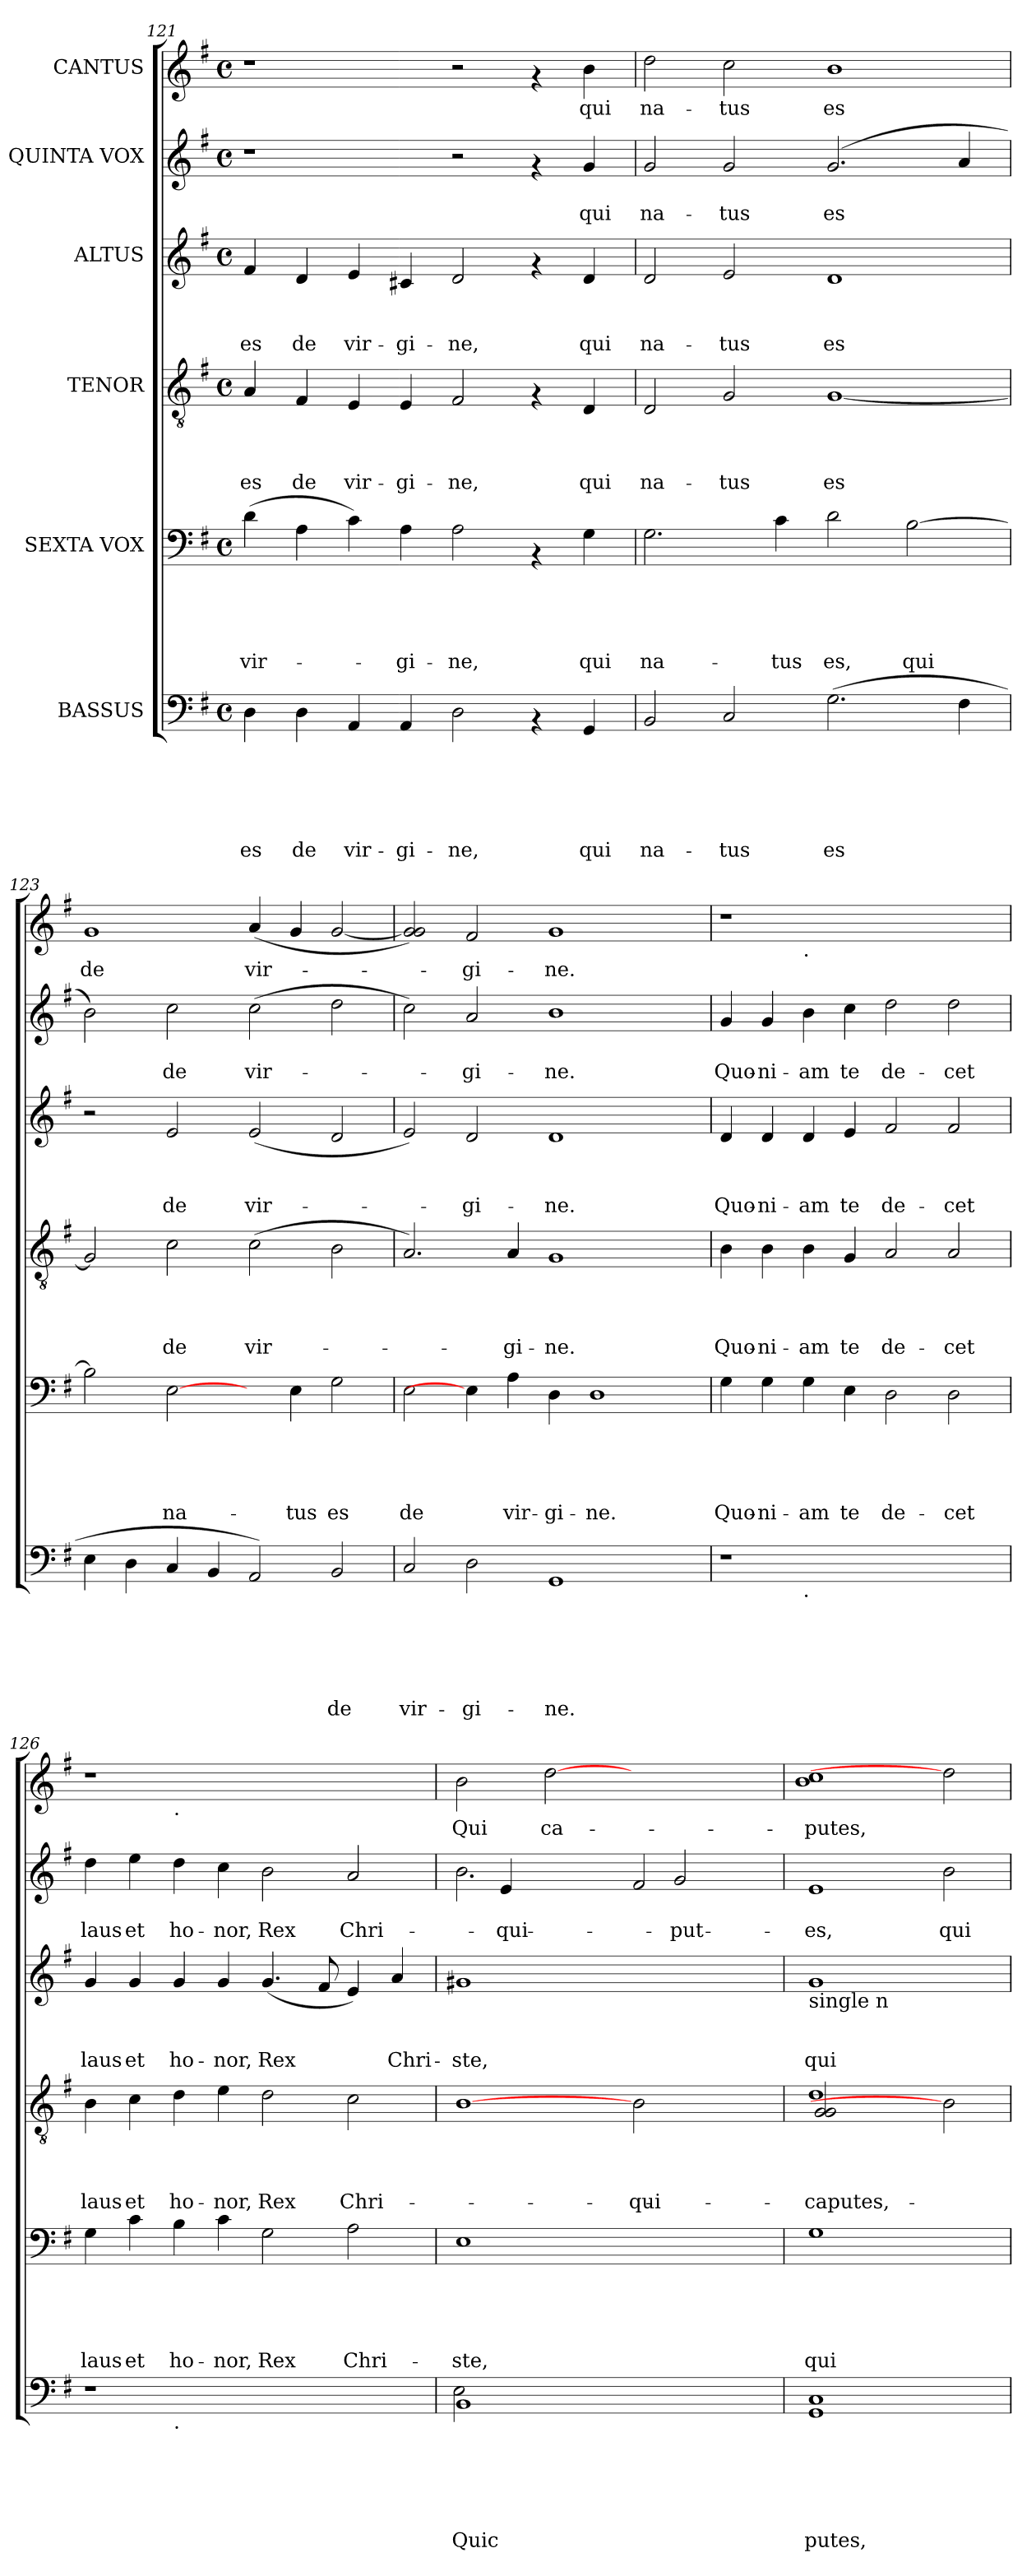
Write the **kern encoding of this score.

**kern	**text	**text	**text	**text	**text	**text	**kern	**text	**text	**text	**text	**text	**kern	**text	**text	**text	**text	**kern	**text	**text	**text	**kern	**text	**text	**kern	**text
*part6	*part6	*part6	*part6	*part6	*part6	*part6	*part5	*part5	*part5	*part5	*part5	*part5	*part4	*part4	*part4	*part4	*part4	*part3	*part3	*part3	*part3	*part2	*part2	*part2	*part1	*part1
*staff6	*staff6	*staff6	*staff6	*staff6	*staff6	*staff6	*staff5	*staff5	*staff5	*staff5	*staff5	*staff5	*staff4	*staff4	*staff4	*staff4	*staff4	*staff3	*staff3	*staff3	*staff3	*staff2	*staff2	*staff2	*staff1	*staff1
*I"BASSUS	*	*	*	*	*	*	*I"SEXTA VOX	*	*	*	*	*	*I"TENOR	*	*	*	*	*I"ALTUS	*	*	*	*I"QUINTA VOX	*	*	*I"CANTUS	*
!!LO:PB:g=z
*clefF4	*	*	*	*	*	*	*clefF4	*	*	*	*	*	*clefGv2	*	*	*	*	*clefG2	*	*	*	*clefG2	*	*	*clefG2	*
*k[f#]	*	*	*	*	*	*	*k[f#]	*	*	*	*	*	*k[f#]	*	*	*	*	*k[f#]	*	*	*	*k[f#]	*	*	*k[f#]	*
*G:	*	*	*	*	*	*	*G:	*	*	*	*	*	*G:	*	*	*	*	*G:	*	*	*	*G:	*	*	*G:	*
*M4/4	*	*	*	*	*	*	*M4/4	*	*	*	*	*	*M4/4	*	*	*	*	*M4/4	*	*	*	*M4/4	*	*	*M4/4	*
*met(c)	*	*	*	*	*	*	*met(c)	*	*	*	*	*	*met(c)	*	*	*	*	*met(c)	*	*	*	*met(c)	*	*	*met(c)	*
=121	=121	=121	=121	=121	=121	=121	=121	=121	=121	=121	=121	=121	=121	=121	=121	=121	=121	=121	=121	=121	=121	=121	=121	=121	=121	=121
!	!	!	!	!	!	!LO:LY:b	!	!	!	!	!	!LO:LY:b	!	!	!	!	!LO:LY:b	!	!	!	!LO:LY:b	!	!	!	!	!
4D\	.	.	.	.	.	es	(>4d\	.	.	.	.	vir-	4A/	.	.	.	es	4f#/	.	.	es	1r	.	.	1r	.
!	!	!	!	!	!	!LO:LY:b	!	!	!	!	!	!	!	!	!	!	!LO:LY:b	!	!	!	!LO:LY:b	!	!	!	!	!
4D\	.	.	.	.	.	de	4A\	.	.	.	.	.	4F#/	.	.	.	de	4d/	.	.	de	.	.	.	.	.
!	!	!	!	!	!	!LO:LY:b	!	!	!	!	!	!	!	!	!	!	!LO:LY:b	!	!	!	!LO:LY:b	!	!	!	!	!
4AA/	.	.	.	.	.	vir-	4c\)	.	.	.	.	.	4E/	.	.	.	vir-	4e/	.	.	vir-	.	.	.	.	.
!	!	!	!	!	!	!LO:LY:b	!	!	!	!	!	!LO:LY:b	!	!	!	!	!LO:LY:b	!	!	!	!LO:LY:b	!	!	!	!	!
4AA/	.	.	.	.	.	-gi-	4A\	.	.	.	.	-gi-	4E/	.	.	.	-gi-	4c#X/	.	.	-gi-	.	.	.	.	.
!	!	!	!	!	!	!LO:LY:b	!	!	!	!	!	!LO:LY:b	!	!	!	!	!LO:LY:b	!	!	!	!LO:LY:b	!	!	!	!	!
2D\	.	.	.	.	.	-ne,	2A\	.	.	.	.	-ne,	2F#/	.	.	.	-ne,	2d/	.	.	-ne,	2r	.	.	2r	.
4rAA	.	.	.	.	.	.	4rAA	.	.	.	.	.	4rF	.	.	.	.	4rf	.	.	.	4rf	.	.	4rf	.
!	!	!	!	!	!	!LO:LY:b	!	!	!	!	!	!LO:LY:b	!	!	!	!	!LO:LY:b	!	!	!	!LO:LY:b	!	!	!LO:LY:b:rj	!	!LO:LY:b
4GG/	.	.	.	.	.	qui	4G\	.	.	.	.	qui	4D/	.	.	.	qui	4d/	.	.	qui	4g/	.	qui	4b\	qui
=122	=122	=122	=122	=122	=122	=122	=122	=122	=122	=122	=122	=122	=122	=122	=122	=122	=122	=122	=122	=122	=122	=122	=122	=122	=122	=122
!	!	!	!	!	!	!LO:LY:b	!	!	!	!	!	!LO:LY:b	!	!	!	!	!LO:LY:b	!	!	!	!LO:LY:b	!	!	!LO:LY:b:rj	!	!LO:LY:b
2BB/	.	.	.	.	.	na-	2.G\	.	.	.	.	na-	2D/	.	.	.	na-	2d/	.	.	na-	2g/	.	na-	2dd\	na-
!	!	!	!	!	!	!LO:LY:b	!	!	!	!	!	!	!	!	!	!	!LO:LY:b	!	!	!	!LO:LY:b	!	!	!LO:LY:b:rj	!	!LO:LY:b
2C/	.	.	.	.	.	-tus	.	.	.	.	.	.	2G/	.	.	.	-tus	2e/	.	.	-tus	2g/	.	-tus	2cc\	-tus
!	!	!	!	!	!	!	!	!	!	!	!	!LO:LY:b	!	!	!	!	!	!	!	!	!	!	!	!	!	!
.	.	.	.	.	.	.	4c\	.	.	.	.	-tus	.	.	.	.	.	.	.	.	.	.	.	.	.	.
!	!	!	!	!	!	!LO:LY:b	!	!	!	!	!	!LO:LY:b	!	!	!	!	!LO:LY:b	!	!	!	!LO:LY:b	!	!	!LO:LY:b:rj	!	!LO:LY:b
(>2.G\	.	.	.	.	.	es	2d\	.	.	.	.	es,	[<1G	.	.	.	es	1d	.	.	es	(2.g/	.	es	1b	es
!	!	!	!	!	!	!	!	!	!	!	!	!LO:LY:b	!	!	!	!	!	!	!	!	!	!	!	!	!	!
.	.	.	.	.	.	.	[>2B\	.	.	.	.	qui	.	.	.	.	.	.	.	.	.	.	.	.	.	.
4F#\	.	.	.	.	.	.	.	.	.	.	.	.	.	.	.	.	.	.	.	.	.	4a/	.	.	.	.
=123	=123	=123	=123	=123	=123	=123	=123	=123	=123	=123	=123	=123	=123	=123	=123	=123	=123	=123	=123	=123	=123	=123	=123	=123	=123	=123
!	!	!	!	!	!	!	!	!	!	!	!	!	!	!	!	!	!	!	!	!	!	!	!	!	!	!LO:LY:b
4E\	.	.	.	.	.	.	2B\]	.	.	.	.	.	2G/]	.	.	.	.	2r	.	.	.	2b\)	.	.	1g	de
4D\	.	.	.	.	.	.	.	.	.	.	.	.	.	.	.	.	.	.	.	.	.	.	.	.	.	.
!	!	!	!	!	!	!	!	!	!	!	!	!LO:LY:b	!	!	!	!	!LO:LY:b	!	!	!	!LO:LY:b	!	!	!LO:LY:b:rj	!	!
4C/	.	.	.	.	.	.	[2E\	.	.	.	.	na-	2c\	.	.	.	de	2e/	.	.	de	2cc\	.	de	.	.
4BB/	.	.	.	.	.	.	.	.	.	.	.	.	.	.	.	.	.	.	.	.	.	.	.	.	.	.
!	!	!	!	!	!	!	!	!	!	!	!	!	!	!	!	!	!LO:LY:b	!	!	!	!LO:LY:b	!	!	!LO:LY:b:rj	!	!LO:LY:b
2AA/)	.	.	.	.	.	.	4ryy	.	.	.	.	.	(>2c\	.	.	.	vir-	(<2e/	.	.	vir-	(>2cc\	.	vir-	(<4a/	vir-
!	!	!	!	!	!	!	!	!	!	!	!	!LO:LY:b	!	!	!	!	!	!	!	!	!	!	!	!	!	!
.	.	.	.	.	.	.	4E\	.	.	.	.	-tus	.	.	.	.	.	.	.	.	.	.	.	.	4g/	.
!	!	!	!	!	!	!LO:LY:b	!	!	!	!	!	!LO:LY:b	!	!	!	!	!	!	!	!	!	!	!	!	!	!
2BB/	.	.	.	.	.	de	2G\	.	.	.	.	es	2B\	.	.	.	.	2d/	.	.	.	2dd\	.	.	[<2g/	.
=124	=124	=124	=124	=124	=124	=124	=124	=124	=124	=124	=124	=124	=124	=124	=124	=124	=124	=124	=124	=124	=124	=124	=124	=124	=124	=124
!	!	!	!	!	!	!LO:LY:b	!	!	!	!	!	!LO:LY:b	!	!	!	!	!	!	!	!	!	!	!	!	!	!
2C/	.	.	.	.	.	vir-	2E\	.	.	.	.	de	2.A/)	.	.	.	.	2e/)	.	.	.	2cc\)	.	.	2g/] 2g/)	.
!	!	!	!	!	!	!LO:LY:b	!	!	!	!	!	!	!	!	!	!	!	!	!	!	!LO:LY:b	!	!	!LO:LY:b:rj	!	!LO:LY:b
2D\	.	.	.	.	.	-gi-	4E\]	.	.	.	.	.	.	.	.	.	.	2d/	.	.	-gi-	2a/	.	-gi-	2f#/	-gi-
!	!	!	!	!	!	!	!	!	!	!	!	!LO:LY:b	!	!	!	!	!LO:LY:b	!	!	!	!	!	!	!	!	!
.	.	.	.	.	.	.	4A\	.	.	.	.	vir-	4A/	.	.	.	-gi-	.	.	.	.	.	.	.	.	.
!	!	!	!	!	!	!LO:LY:b	!	!	!	!	!	!LO:LY:b	!	!	!	!	!LO:LY:b	!	!	!	!LO:LY:b	!	!	!LO:LY:b:rj	!	!LO:LY:b
1GG	.	.	.	.	.	-ne.	4D\	.	.	.	.	-gi-	1G	.	.	.	-ne.	1d	.	.	-ne.	1b	.	-ne.	1g	-ne.
!	!	!	!	!	!	!	!	!	!	!	!	!LO:LY:b	!	!	!	!	!	!	!	!	!	!	!	!	!	!
.	.	.	.	.	.	.	1D	.	.	.	.	-ne.	.	.	.	.	.	.	.	.	.	.	.	.	.	.
4ryy	.	.	.	.	.	.	.	.	.	.	.	.	4ryy	.	.	.	.	4ryy	.	.	.	4ryy	.	.	4ryy	.
=125	=125	=125	=125	=125	=125	=125	=125	=125	=125	=125	=125	=125	=125	=125	=125	=125	=125	=125	=125	=125	=125	=125	=125	=125	=125	=125
!	!	!	!	!	!	!	!	!	!	!	!	!LO:LY:b	!	!	!	!	!LO:LY:b	!	!	!	!LO:LY:b	!	!	!LO:LY:b:rj	!	!
*^	*	*	*	*	*	*	*	*	*	*	*	*	*	*	*	*	*	*	*	*	*	*	*	*	*^	*
1r	2ryy	.	.	.	.	.	.	4G\	.	.	.	.	Quo-	4B\	.	.	.	Quo-	4d/	.	.	Quo-	4g/	.	Quo-	1r	2ryy	.
!	!	!	!	!	!	!	!	!	!	!	!	!	!LO:LY:b	!	!	!	!	!LO:LY:b	!	!	!	!LO:LY:b	!	!	!LO:LY:b:rj	!	!	!
.	.	.	.	.	.	.	.	4G\	.	.	.	.	-ni-	4B\	.	.	.	-ni-	4d/	.	.	-ni-	4g/	.	-ni-	.	.	.
!	!	!	!	!	!	!	!	!	!	!	!	!	!	!	!	!	!	!	!	!	!	!	!	!	!	!	!LO:TX:b:t=.	!
!	!LO:TX:b:t=.	!	!	!	!	!	!	!	!	!	!	!	!	!	!	!	!	!	!	!	!	!	!	!	!	!	!	!
!	!	!	!	!	!	!	!	!	!	!	!	!	!LO:LY:b	!	!	!	!	!LO:LY:b	!	!	!	!LO:LY:b	!	!	!LO:LY:b:rj	!	!	!
.	1.ryy	.	.	.	.	.	.	4G\	.	.	.	.	-am	4B\	.	.	.	-am	4d/	.	.	-am	4b\	.	-am	.	1.ryy	.
!	!	!	!	!	!	!	!	!	!	!	!	!	!LO:LY:b	!	!	!	!	!LO:LY:b	!	!	!	!LO:LY:b	!	!	!LO:LY:b:rj	!	!	!
.	.	.	.	.	.	.	.	4E\	.	.	.	.	te	4G/	.	.	.	te	4e/	.	.	te	4cc\	.	te	.	.	.
!	!	!	!	!	!	!	!	!	!	!	!	!	!LO:LY:b	!	!	!	!	!LO:LY:b	!	!	!	!LO:LY:b	!	!	!LO:LY:b:rj	!	!	!
1ryy	.	.	.	.	.	.	.	2D\	.	.	.	.	de-	2A/	.	.	.	de-	2f#/	.	.	de-	2dd\	.	de-	1ryy	.	.
!	!	!	!	!	!	!	!	!	!	!	!	!	!LO:LY:b	!	!	!	!	!LO:LY:b	!	!	!	!LO:LY:b	!	!	!LO:LY:b:rj	!	!	!
.	.	.	.	.	.	.	.	2D\	.	.	.	.	-cet	2A/	.	.	.	-cet	2f#/	.	.	-cet	2dd\	.	-cet	.	.	.
!!LO:PB:g=z	!!
=126	=126	=126	=126	=126	=126	=126	=126	=126	=126	=126	=126	=126	=126	=126	=126	=126	=126	=126	=126	=126	=126	=126	=126	=126	=126	=126	=126	=126
!	!	!	!	!	!	!	!	!	!	!	!	!	!LO:LY:b	!	!	!	!	!LO:LY:b	!	!	!	!LO:LY:b	!	!	!LO:LY:b:rj	!	!	!
1r	2ryy	.	.	.	.	.	.	4G\	.	.	.	.	laus	4B\	.	.	.	laus	4g/	.	.	laus	4dd\	.	laus	1r	2ryy	.
!	!	!	!	!	!	!	!	!	!	!	!	!	!LO:LY:b	!	!	!	!	!LO:LY:b	!	!	!	!LO:LY:b	!	!	!LO:LY:b:rj	!	!	!
.	.	.	.	.	.	.	.	4c\	.	.	.	.	et	4c\	.	.	.	et	4g/	.	.	et	4ee\	.	et	.	.	.
!	!	!	!	!	!	!	!	!	!	!	!	!	!	!	!	!	!	!	!	!	!	!	!	!	!	!	!LO:TX:b:t=.	!
!	!LO:TX:b:t=.	!	!	!	!	!	!	!	!	!	!	!	!	!	!	!	!	!	!	!	!	!	!	!	!	!	!	!
!	!	!	!	!	!	!	!	!	!	!	!	!	!LO:LY:b	!	!	!	!	!LO:LY:b	!	!	!	!LO:LY:b	!	!	!LO:LY:b:rj	!	!	!
.	1.ryy	.	.	.	.	.	.	4B\	.	.	.	.	ho-	4d\	.	.	.	ho-	4g/	.	.	ho-	4dd\	.	ho-	.	1.ryy	.
!	!	!	!	!	!	!	!	!	!	!	!	!	!LO:LY:b	!	!	!	!	!LO:LY:b	!	!	!	!LO:LY:b	!	!	!LO:LY:b:rj	!	!	!
.	.	.	.	.	.	.	.	4c\	.	.	.	.	-nor,	4e\	.	.	.	-nor,	4g/	.	.	-nor,	4cc\	.	-nor,	.	.	.
!	!	!	!	!	!	!	!	!	!	!	!	!	!LO:LY:b	!	!	!	!	!LO:LY:b	!	!	!	!LO:LY:b	!	!	!LO:LY:b:rj	!	!	!
1ryy	.	.	.	.	.	.	.	2G\	.	.	.	.	Rex	2d\	.	.	.	Rex	(<4.g/	.	.	Rex	2b\	.	Rex	1ryy	.	.
.	.	.	.	.	.	.	.	.	.	.	.	.	.	.	.	.	.	.	8f#/	.	.	.	.	.	.	.	.	.
!	!	!	!	!	!	!	!	!	!	!	!	!	!LO:LY:b	!	!	!	!	!LO:LY:b	!	!	!	!	!	!	!LO:LY:b:rj	!	!	!
.	.	.	.	.	.	.	.	2A\	.	.	.	.	Chri-	2c\	.	.	.	Chri-	4e/)	.	.	.	2a/	.	Chri-	.	.	.
!	!	!	!	!	!	!	!	!	!	!	!	!	!	!	!	!	!	!	!	!	!	!LO:LY:b	!	!	!	!	!	!
.	.	.	.	.	.	.	.	.	.	.	.	.	.	.	.	.	.	.	4a/	.	.	Chri-	.	.	.	.	.	.
=127	=127	=127	=127	=127	=127	=127	=127	=127	=127	=127	=127	=127	=127	=127	=127	=127	=127	=127	=127	=127	=127	=127	=127	=127	=127	=127	=127	=127
!	!	!	!	!	!	!	!LO:LY:b	!	!	!	!	!	!LO:LY:b	!	!	!	!	!	!	!	!	!LO:LY:b	!	!	!	!	!	!LO:LY:b
*	*	*	*	*	*	*	*	*	*	*	*	*	*	*^	*	*	*	*	*	*	*	*	*^	*	*	*	*	*
*	*	*	*	*	*	*	*	*	*	*	*	*	*	*	*	*	*	*	*	*	*	*	*	*	*^	*	*	*v	*v	*
1BB	2E\	.	.	.	.	.	Quic	1E	.	.	.	.	-ste,	[1B	1ryy	.	.	.	.	1g#X	.	.	-ste,	2.b\	4ryy	1ryy	.	.	2b\	Qui
!	!	!	!	!	!	!	!	!	!	!	!	!	!	!	!	!	!	!	!	!	!	!	!	!	!	!	!	!LO:LY:b:rj	!	!
.	.	.	.	.	.	.	.	.	.	.	.	.	.	.	.	.	.	.	.	.	.	.	.	.	4e/	.	.	-qui	.	.
!	!	!	!	!	!	!	!	!	!	!	!	!	!	!	!	!	!	!	!	!	!	!	!	!	!	!	!	!	!	!LO:LY:b
.	2ryy	.	.	.	.	.	.	.	.	.	.	.	.	.	.	.	.	.	.	.	.	.	.	.	2ryy	.	.	.	[2dd	ca-
.	.	.	.	.	.	.	.	.	.	.	.	.	.	.	.	.	.	.	.	.	.	.	.	2ryy	.	.	.	.	.	.
!	!	!	!	!	!	!	!	!	!	!	!	!	!	!	!	!	!	!	!LO:LY:b	!	!	!	!	!	!	!	!	!	!	!
2ryy	8ryy	.	.	.	.	.	.	2ryy	.	.	.	.	.	8ryy	2B\	.	.	.	-qui	2ryy	.	.	.	.	2f#/	8ryy	.	.	2ryy	.
.	32ryy	.	.	.	.	.	.	.	.	.	.	.	.	32ryy	.	.	.	.	.	.	.	.	.	.	.	32ryy	.	.	.	.
!	!	!	!	!	!	!	!	!	!	!	!	!	!	!	!	!	!	!	!	!	!	!	!	!	!	!	!	!LO:LY:b:rj	!	!
.	2ryy	.	.	.	.	.	.	.	.	.	.	.	.	2ryy	.	.	.	.	.	.	.	.	.	.	.	2g/	.	put	.	.
.	.	.	.	.	.	.	.	.	.	.	.	.	.	.	.	.	.	.	.	.	.	.	.	4ryy	.	.	.	.	.	.
8ryy	.	.	.	.	.	.	.	8ryy	.	.	.	.	.	.	8ryy	.	.	.	.	8ryy	.	.	.	8ryy	8ryy	.	.	.	8ryy	.
32ryy	.	.	.	.	.	.	.	32ryy	.	.	.	.	.	.	32ryy	.	.	.	.	32ryy	.	.	.	32ryy	32ryy	.	.	.	32ryy	.
*v	*v	*	*	*	*	*	*	*	*	*	*	*	*	*	*	*	*	*	*	*	*	*	*	*	*v	*v	*	*	*	*
=128	=128	=128	=128	=128	=128	=128	=128	=128	=128	=128	=128	=128	=128	=128	=128	=128	=128	=128	=128	=128	=128	=128	=128	=128	=128	=128	=128	=128
!	!	!	!	!	!	!	!	!	!	!	!	!	!	!	!	!	!	!	!LO:TX:b:t=single n	!	!	!	!	!	!	!	!	!
!	!	!	!	!	!	!LO:LY:b	!	!	!	!	!	!LO:LY:b	!	!	!	!	!	!LO:LY:b	!	!	!	!LO:LY:b	!	!	!	!LO:LY:b:rj	!	!LO:LY:b
*	*	*	*	*	*	*	*	*	*	*	*	*	*	*	*	*	*	*	*	*	*	*	*v	*v	*	*	*	*
1GG 1C	.	.	.	.	.	putes,	1G	.	.	.	.	qui	1d	2G/ 2G/	.	.	.	caputes,-	1g	.	.	qui	1e	.	es,	1b 1cc	-putes,
.	.	.	.	.	.	.	.	.	.	.	.	.	.	1ryy	.	.	.	.	.	.	.	.	.	.	.	.	.
!	!	!	!	!	!	!	!	!	!	!	!	!	!	!	!	!	!	!	!	!	!	!	!	!	!LO:LY:b:rj	!	!
2ryy	.	.	.	.	.	.	2ryy	.	.	.	.	.	2B]	.	.	.	.	.	2ryy	.	.	.	2b\	.	qui	2dd]	.
*	*	*	*	*	*	*	*	*	*	*	*	*	*v	*v	*	*	*	*	*	*	*	*	*	*	*	*	*
=	=	=	=	=	=	=	=	=	=	=	=	=	=	=	=	=	=	=	=	=	=	=	=	=	=	=
*-	*-	*-	*-	*-	*-	*-	*-	*-	*-	*-	*-	*-	*-	*-	*-	*-	*-	*-	*-	*-	*-	*-	*-	*-	*-	*-
